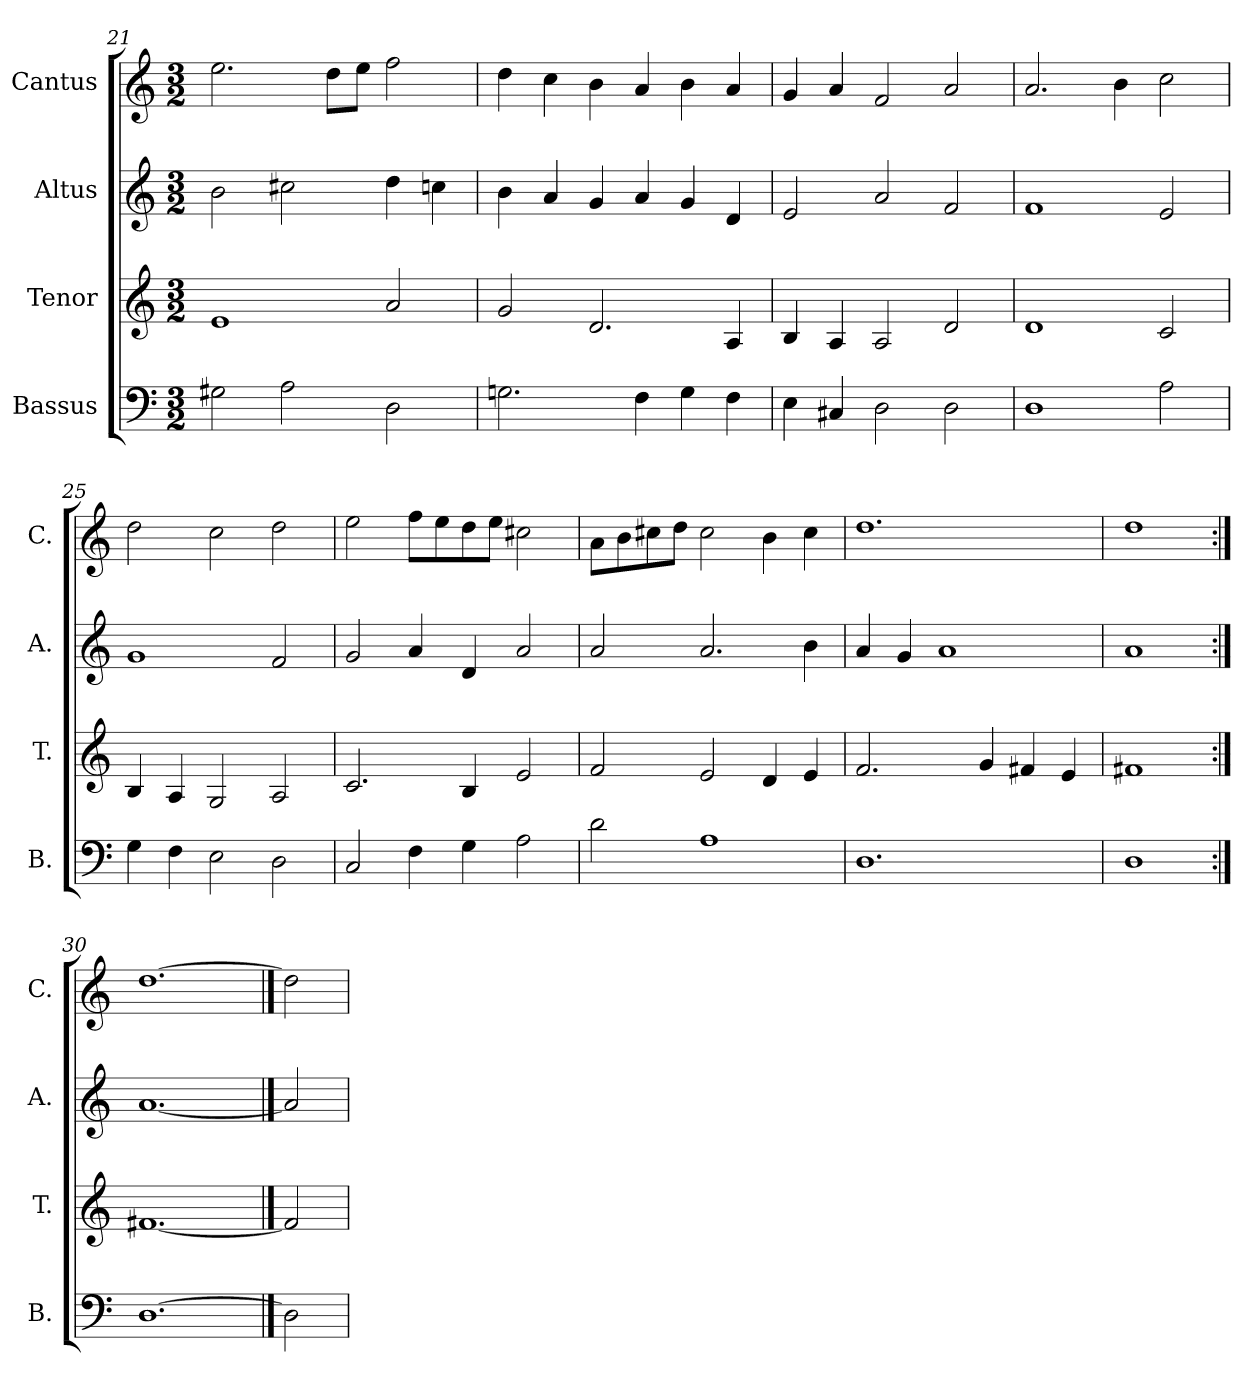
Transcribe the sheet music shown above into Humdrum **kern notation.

**kern	**kern	**kern	**kern
*part4	*part3	*part2	*part1
*staff4	*staff3	*staff2	*staff1
*I"Bassus	*I"Tenor	*I"Altus	*I"Cantus
*I'B.	*I'T.	*I'A.	*I'C.
!!LO:LB:g=z
*clefF4	*clefG2	*clefG2	*clefG2
*k[]	*k[]	*k[]	*k[]
*M3/2	*M3/2	*M3/2	*M3/2
=21	=21	=21	=21
2G#X\	1e	2b\	2.ee\
2A\	.	2cc#X\	.
.	.	.	8dd\L
.	.	.	8ee\J
2D\	2a/	4dd\	2ff\
.	.	4ccn\	.
=22	=22	=22	=22
2.Gn\	2g/	4b\	4dd\
.	.	4a/	4cc\
.	2.d/	4g/	4b\
4F\	.	4a/	4a/
4G\	.	4g/	4b\
4F\	4A/	4d/	4a/
=23	=23	=23	=23
4E\	4B/	2e/	4g/
4C#X/	4A/	.	4a/
2D\	2A/	2a/	2f/
2D\	2d/	2f/	2a/
=24	=24	=24	=24
1D	1d	1f	2.a/
.	.	.	4b\
2A\	2c/	2e/	2cc\
=25	=25	=25	=25
4G\	4B/	1g	2dd\
4F\	4A/	.	.
2E\	2G/	.	2cc\
2D\	2A/	2f/	2dd\
!!LO:LB:g=z
=26	=26	=26	=26
2C/	2.c/	2g/	2ee\
4F\	.	4a/	8ff\L
.	.	.	8ee\
4G\	4B/	4d/	8dd\
.	.	.	8ee\J
2A\	2e/	2a/	2cc#X\
=27	=27	=27	=27
2d\	2f/	2a/	8a\L
.	.	.	8b\
.	.	.	8cc#X\
.	.	.	8dd\J
1A	2e/	2.a/	2cc#\
.	4d/	.	4b\
.	4e/	4b\	4cc#\
=28	=28	=28	=28
1.D	2.f/	4a/	1.dd
.	.	4g/	.
.	.	1a	.
.	4g/	.	.
.	4f#X/	.	.
.	4e/	.	.
=29	=29	=29	=29
1D	1f#X	1a	1dd
=30:|!	=30:|!	=30:|!	=30:|!
[1.D	[1.f#X	[1.a	[1.dd
==31	==31	==31	==31
2D]	2f#]	2a]	2dd]
=	=	=	=
*-	*-	*-	*-
